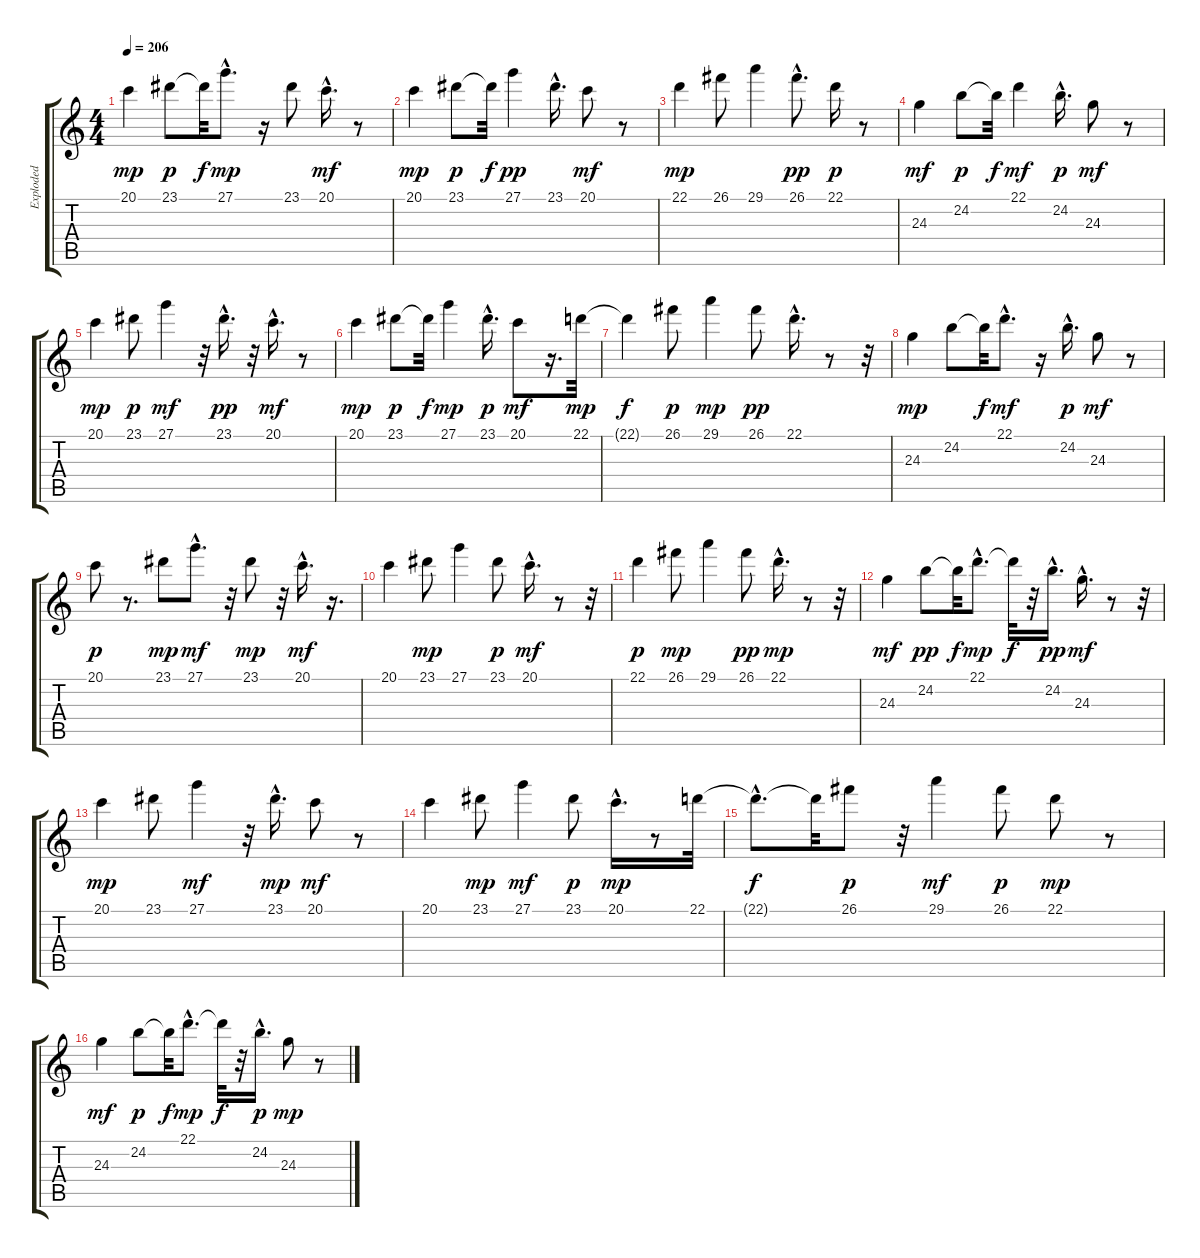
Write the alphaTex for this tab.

\track ("Exploded" "Exploded") {instrument vibraphone}
\staff {score tabs}
\tuning (E4 B3 G3 D3 A2 E2) {hide}
\ts (4 4)
\tempo 206
\clef g2
\ks c
20.1.4{dy mp} 23.1.8{dy p} 23.1{t}.32{dy f} 27.1{hac}.8{d dy mp} r.16 23.1.8 20.1{hac}.16{d dy mf} r.8 |
20.1.4{dy mp} 23.1.8{dy p} 23.1{t}.32{dy f} 27.1.4{dy pp} 23.1{hac}.16{d} 20.1.8{dy mf} r.8 |
22.1.4{dy mp} 26.1.8 29.1.4 26.1{hac}.8{d dy pp} 22.1.16{dy p} r.8 |
24.3.4{dy mf} 24.2.8{dy p} 24.2{t}.32{dy f} 22.1.4{dy mf} 24.2{hac}.16{d dy p} 24.3.8{dy mf} r.8 |
20.1.4{dy mp} 23.1.8{dy p} 27.1.4{dy mf} r.32 23.1{hac}.16{d dy pp} r.32 20.1{hac}.16{d dy mf} r.8 |
20.1.4{dy mp} 23.1.8{dy p} 23.1{t}.32{dy f} 27.1.4{dy mp} 23.1{hac}.16{d dy p} 20.1.8{dy mf} r.16{d} 22.1.32{dy mp} |
22.1{t}.4{dy f} 26.1.8{dy p} 29.1.4{dy mp} 26.1.8{dy pp} 22.1{hac}.16{d} r.8 r.32 |
24.3.4{dy mp} 24.2.8 24.2{t}.32{dy f} 22.1{hac}.8{d dy mf} r.16 24.2{hac}.16{d dy p} 24.3.8{dy mf} r.8 |
20.1.8{dy p} r.8{d} 23.1.8{dy mp} 27.1{hac}.8{d dy mf} r.32 23.1.8{dy mp} r.32 20.1{hac}.16{d dy mf} r.16{d} |
20.1.4 23.1.8{dy mp} 27.1.4 23.1.8{dy p} 20.1{hac}.16{d dy mf} r.8 r.32 |
22.1.4{dy p} 26.1.8{dy mp} 29.1.4 26.1.8{dy pp} 22.1{hac}.16{d dy mp} r.8 r.32 |
24.3.4{dy mf} 24.2.8{dy pp} 24.2{t}.32{dy f} 22.1{hac}.8{d dy mp} 22.1{t}.32{dy f} r.32 24.2{hac}.16{d dy pp} 24.3{hac}.16{d dy mf} r.8 r.32 |
20.1.4{dy mp} 23.1.8 27.1.4{dy mf} r.32 23.1{hac}.16{d dy mp} 20.1.8{dy mf} r.8 |
20.1.4 23.1.8{dy mp} 27.1.4{dy mf} 23.1.8{dy p} 20.1{hac}.16{d dy mp} r.8 22.1.32 |
22.1{hac t}.8{d dy f} 22.1{t}.32 26.1.8{dy p} r.32 29.1.4{dy mf} 26.1.8{dy p} 22.1.8{dy mp} r.8 |
24.3.4{dy mf} 24.2.8{dy p} 24.2{t}.32{dy f} 22.1{hac}.8{d dy mp} 22.1{t}.32{dy f} r.32 24.2{hac}.16{d dy p} 24.3.8{dy mp} r.8
